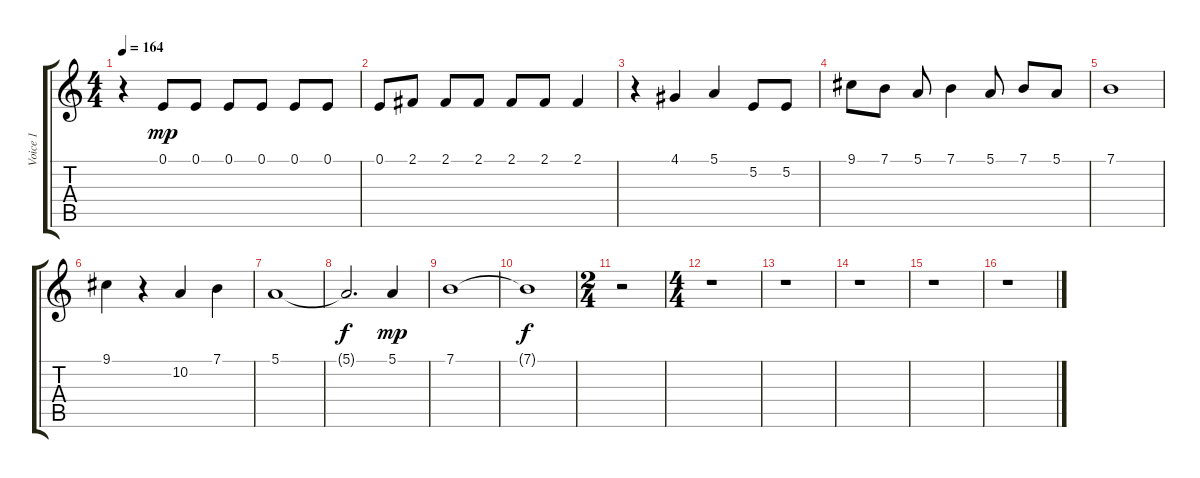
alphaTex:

\track ("Voice 1" "Voice 1") {instrument synthvoice}
\staff {score tabs}
\tuning (E4 B3 G3 D3 A2 E2) {hide}
\ts (4 4)
\tempo 164
\clef g2
\ks c
r.4{dy f} 0.1.8{dy mp} 0.1.8 0.1.8 0.1.8 0.1.8 0.1.8 |
0.1.8 2.1.8 2.1.8 2.1.8 2.1.8 2.1.8 2.1.4 |
r.4 4.1.4 5.1.4 5.2.8 5.2.8 |
9.1.8 7.1.8 5.1.8 7.1.4 5.1.8 7.1.8 5.1.8 |
7.1.1 |
9.1.4 r.4 10.2.4 7.1.4 |
5.1.1 |
5.1{t}.2{d dy f} 5.1.4{dy mp} |
7.1.1 |
7.1{t}.1{dy f} |
\ts (2 4)
r.2 |
\ts (4 4)
r.1 |
r.1 |
r.1 |
r.1 |
r.1
